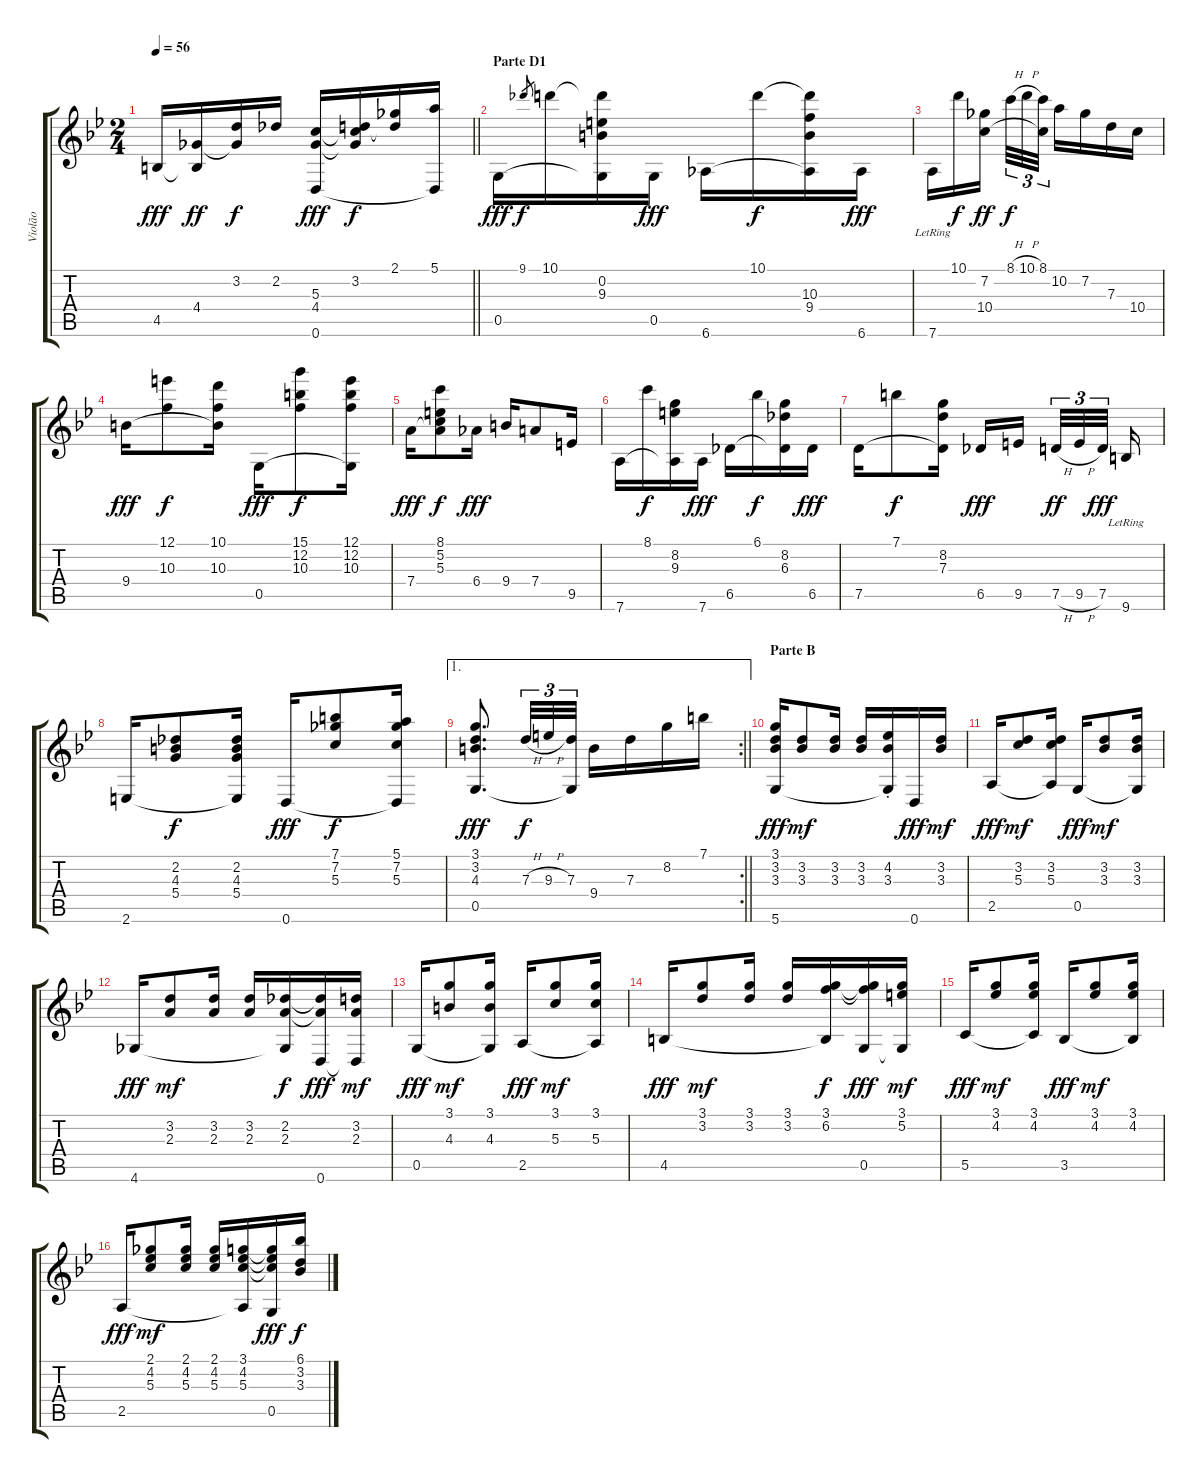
\track ("Violão" "Violão") {instrument acousticguitarnylon}
\staff {score tabs}
\tuning (E4 B3 G3 D3 G2 D2) {hide}
\ts (2 4)
\tempo 56
\clef g2
\barLineRight lightlight
\ks gminor
4.5.16{dy fff} (4.4 4.5{t}).16{dy ff} (3.2 4.4{t}).16{dy f} 2.2.16 (5.3 4.4 0.6).16{dy fff} (3.2 5.3{t} 4.4{t}).16{dy f} (2.1 3.2{t}).16 (5.1 0.6{t}).16 |
\section ("" "Parte D1")
0.5.16{dy fff} 9.1.8{gr dy f} 10.1.16 (10.1{t} 0.2 9.3 0.5{t}).16 0.5.16{dy fff} 6.6.16 10.1.16{dy f} (10.1{t} 10.3 9.4 6.6{t}).16 6.6.16{dy fff} |
7.6{lr}.16 10.1.16{dy f} (7.2 10.4).16{dy ff beam splitsecondary} 8.1{h}.32{tu (3 2) dy f} 10.1{h}.32{tu (3 2)} (8.1 10.4{t}).32{tu (3 2)} 10.2.16 7.2.16 7.3.16 10.4.16 |
9.4.16{dy fff} (12.1 10.3).8{dy f} (10.1 10.3 9.4{t}).16 0.5.16{dy fff} (15.1 12.2 10.3).8{dy f} (12.1 12.2 10.3 0.5{t}).16 |
7.4.16{dy fff} (8.1 5.2 5.3 7.4{t}).8{dy f} 6.4.16{dy fff} 9.4.16 7.4.8 9.5.16 |
7.6.16 8.1.16{dy f} (8.2 9.3 7.6{t}).16 7.6.16{dy fff} 6.5.16 6.1.16{dy f} (8.2 6.3 6.5{t}).16 6.5.16{dy fff} |
7.5.16 7.1.8{dy f} (8.2 7.3 7.5{t}).16 6.5.16{dy fff} 9.5.16{beam splitsecondary} 7.5{h}.32{tu (3 2) dy ff} 9.5{h}.32{tu (3 2)} 7.5.32{tu (3 2) dy fff beam splitsecondary} 9.6{lr}.16 |
2.6.16 (2.2 4.3 5.4).8{dy f} (2.2 4.3 5.4 2.6{t}).16 0.6.16{dy fff} (7.1 7.2 5.3).8{dy f} (5.1 7.2 5.3 0.6{t}).16 |
\ae 1
\rc 2
\barLineRight lightlight
(3.1 3.2 4.3 0.5).8{d dy fff} 7.3{h}.32{tu (3 2) dy f} 9.3{h}.32{tu (3 2)} (7.3 0.5{t}).32{tu (3 2)} 9.4.16 7.3.16 8.2.16 7.1.16 |
\section ("" "Parte B")
(3.1 3.2 3.3 5.6).16{dy fff} (3.2 3.3).8{dy mf} (3.2 3.3).16 (3.2 3.3).16 (4.2{st} 3.3{st} 5.6{t}).16 0.6.16{dy fff} (3.2 3.3).16{dy mf} |
2.5.16{dy fff} (3.2 5.3).8{dy mf} (3.2 5.3 2.5{t}).16 0.5.16{dy fff} (3.2 3.3).8{dy mf} (3.2 3.3 0.5{t}).16 |
4.6.16{dy fff} (3.2 2.3).8{dy mf} (3.2 2.3).16 (3.2 2.3).16 (2.2 2.3 4.6{t}).16{dy f} (2.2{t} 2.3{t} 0.6).16{dy fff} (3.2 2.3 0.6{t}).16{dy mf} |
0.5.16{dy fff} (3.1 4.3).8{dy mf} (3.1 4.3 0.5{t}).16 2.5.16{dy fff} (3.1 5.3).8{dy mf} (3.1 5.3 2.5{t}).16 |
4.5.16{dy fff} (3.1 3.2).8{dy mf} (3.1 3.2).16 (3.1 3.2).16 (3.1 6.2 4.5{t}).16{dy f} (3.1{t} 6.2{t} 0.5).16{dy fff} (3.1 5.2 0.5{t}).16{dy mf} |
5.5.16{dy fff} (3.1 4.2).8{dy mf} (3.1 4.2 5.5{t}).16 3.5.16{dy fff} (3.1 4.2).8{dy mf} (3.1 4.2 3.5{t}).16 |
2.5.16{dy fff} (2.1 4.2 5.3).8{dy mf} (2.1 4.2 5.3).16 (2.1 4.2 5.3).16 (3.1 4.2 5.3 2.5{t}).16 (3.1{t} 4.2{t} 5.3{t} 0.5).16{dy fff} (6.1 3.2 3.3).16{dy f}
